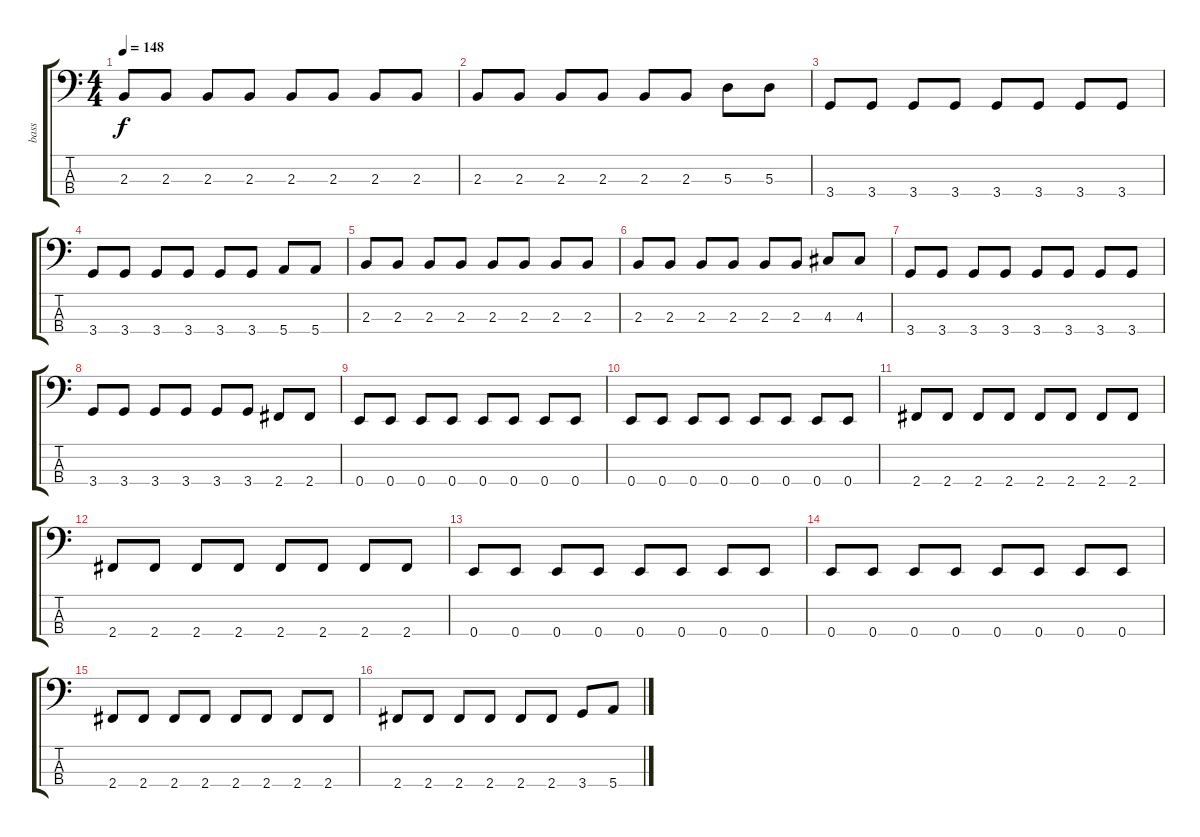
\track ("bass" "bass") {instrument electricbassfinger}
\staff {score tabs}
\tuning (G2 D2 A1 E1) {hide}
\ts (4 4)
\tempo 148
\clef f4
\ks c
2.3.8{dy f} 2.3.8 2.3.8 2.3.8 2.3.8 2.3.8 2.3.8 2.3.8 |
2.3.8 2.3.8 2.3.8 2.3.8 2.3.8 2.3.8 5.3.8 5.3.8 |
3.4.8 3.4.8 3.4.8 3.4.8 3.4.8 3.4.8 3.4.8 3.4.8 |
3.4.8 3.4.8 3.4.8 3.4.8 3.4.8 3.4.8 5.4.8 5.4.8 |
2.3.8 2.3.8 2.3.8 2.3.8 2.3.8 2.3.8 2.3.8 2.3.8 |
2.3.8 2.3.8 2.3.8 2.3.8 2.3.8 2.3.8 4.3.8 4.3.8 |
3.4.8 3.4.8 3.4.8 3.4.8 3.4.8 3.4.8 3.4.8 3.4.8 |
3.4.8 3.4.8 3.4.8 3.4.8 3.4.8 3.4.8 2.4.8 2.4.8 |
0.4.8 0.4.8 0.4.8 0.4.8 0.4.8 0.4.8 0.4.8 0.4.8 |
0.4.8 0.4.8 0.4.8 0.4.8 0.4.8 0.4.8 0.4.8 0.4.8 |
2.4.8 2.4.8 2.4.8 2.4.8 2.4.8 2.4.8 2.4.8 2.4.8 |
2.4.8 2.4.8 2.4.8 2.4.8 2.4.8 2.4.8 2.4.8 2.4.8 |
0.4.8 0.4.8 0.4.8 0.4.8 0.4.8 0.4.8 0.4.8 0.4.8 |
0.4.8 0.4.8 0.4.8 0.4.8 0.4.8 0.4.8 0.4.8 0.4.8 |
2.4.8 2.4.8 2.4.8 2.4.8 2.4.8 2.4.8 2.4.8 2.4.8 |
2.4.8 2.4.8 2.4.8 2.4.8 2.4.8 2.4.8 3.4.8 5.4.8
